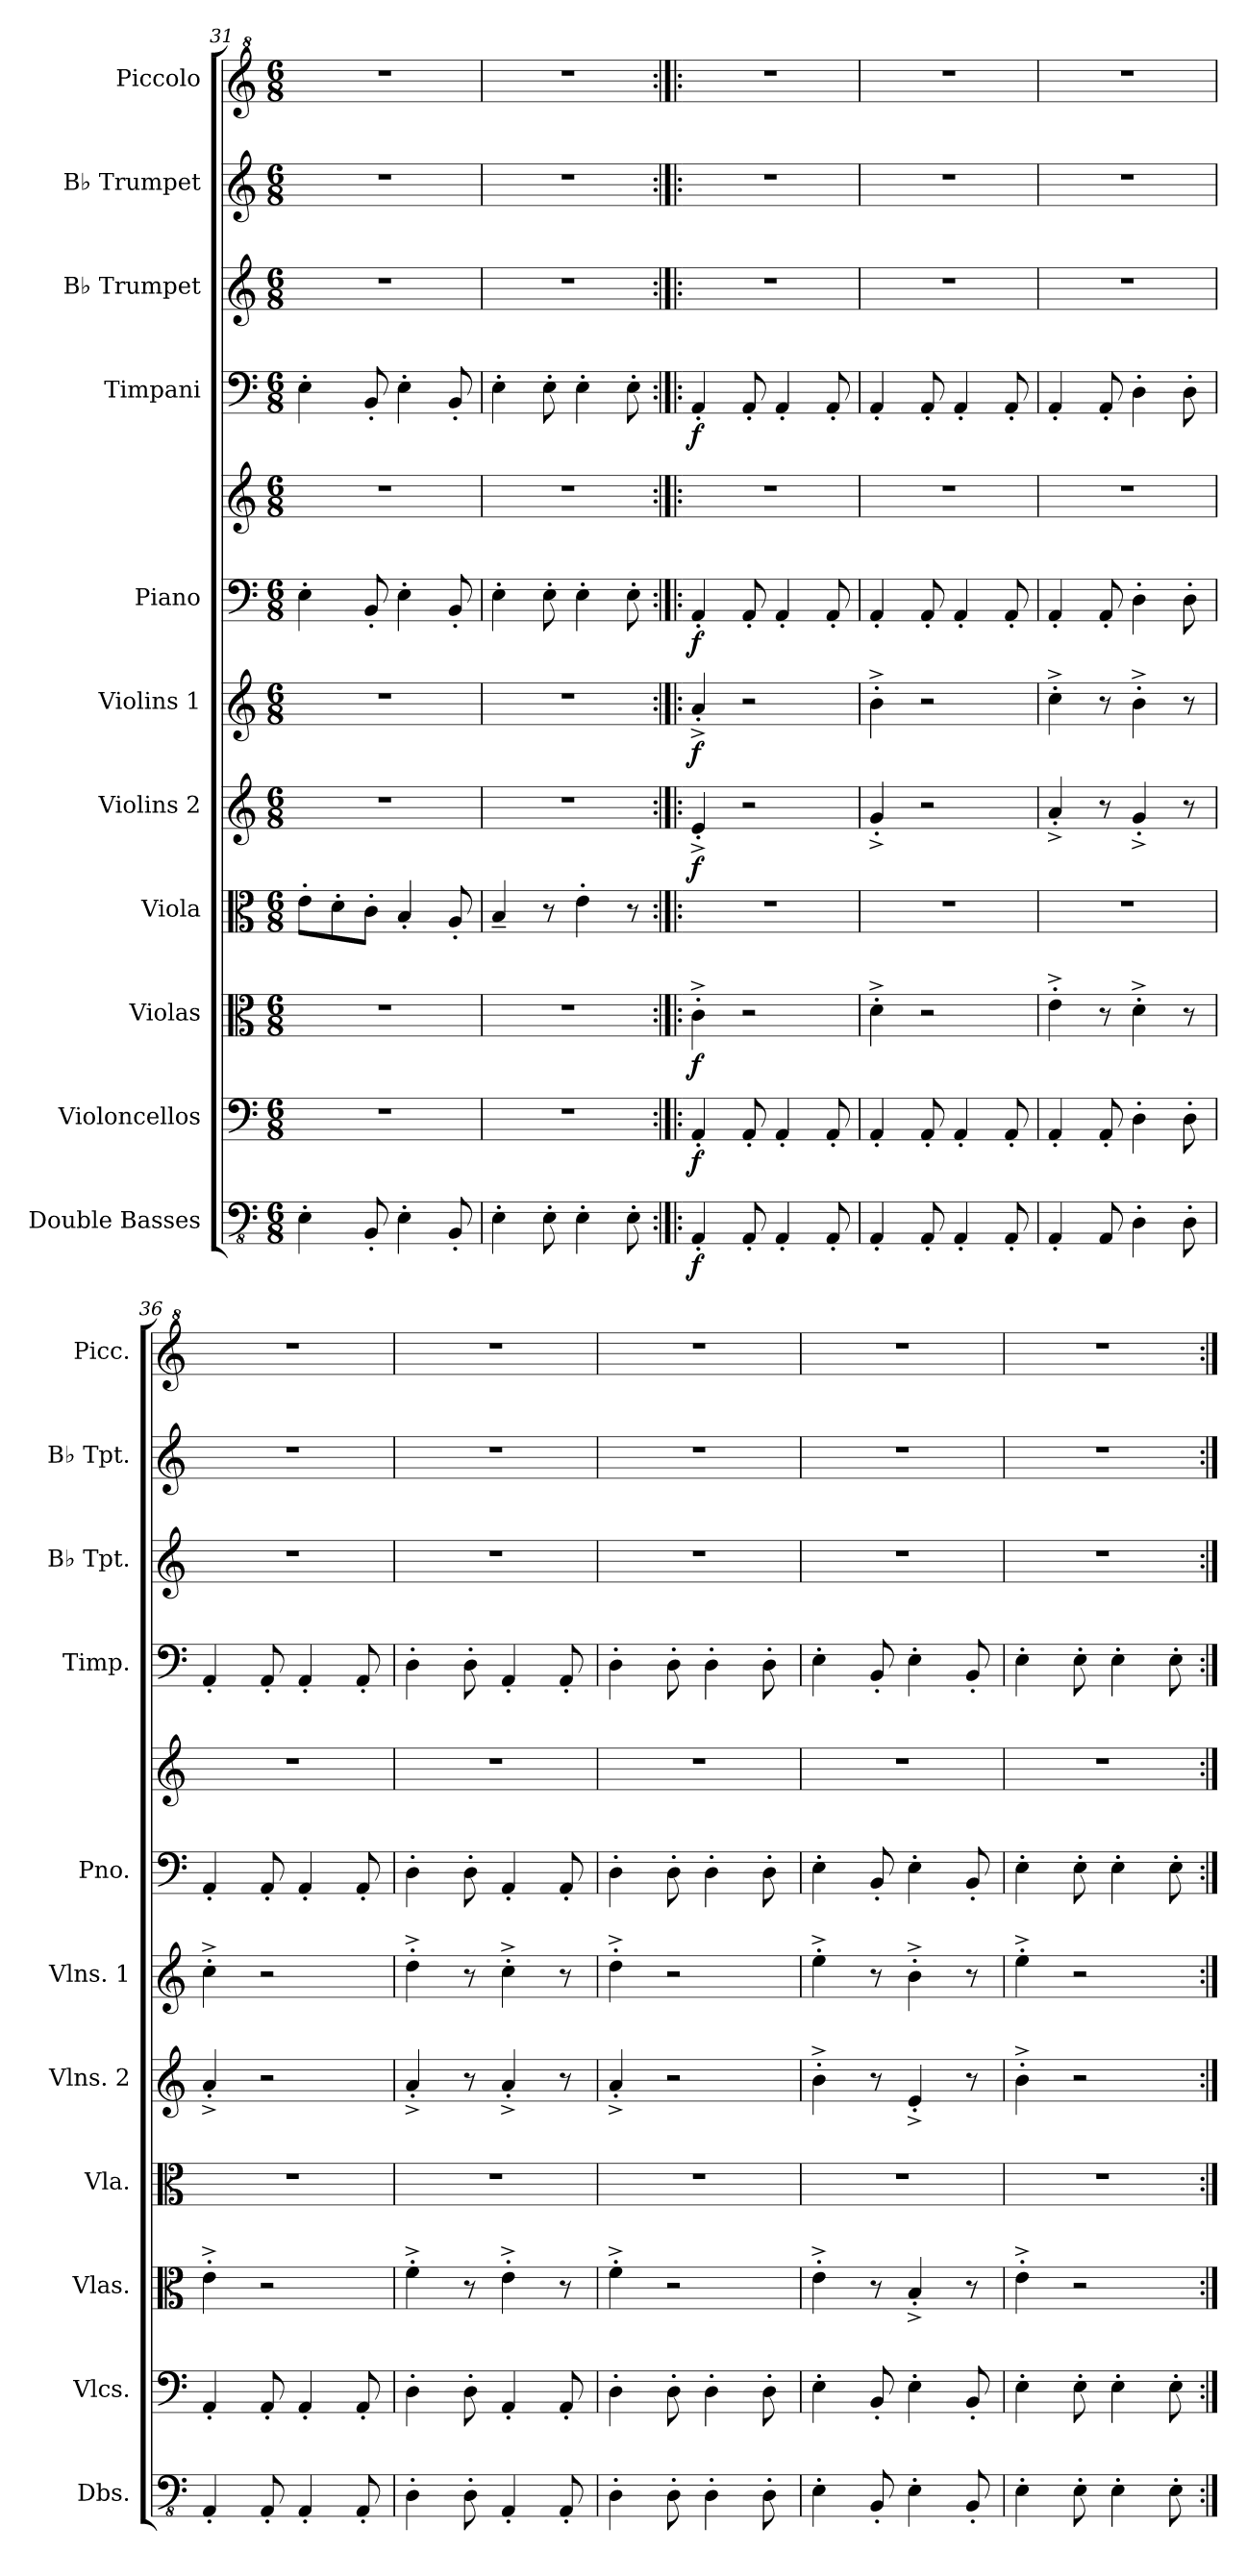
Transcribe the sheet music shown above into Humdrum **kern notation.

**kern	**dynam	**kern	**dynam	**kern	**dynam	**kern	**kern	**dynam	**kern	**dynam	**kern	**kern	**dynam	**kern	**dynam	**kern	**kern	**kern
*part11	*part11	*part10	*part10	*part9	*part9	*part8	*part7	*part7	*part6	*part6	*part5	*part5	*part5	*part4	*part4	*part3	*part2	*part1
*staff12	*staff12	*staff11	*staff11	*staff10	*staff10	*staff9	*staff8	*staff8	*staff7	*staff7	*staff6	*staff5	*staff5/6	*staff4	*staff4	*staff3	*staff2	*staff1
*I"Double Basses	*	*I"Violoncellos	*	*I"Violas	*	*I"Viola	*I"Violins 2	*	*I"Violins 1	*	*I"Piano	*	*	*I"Timpani	*	*I"B♭ Trumpet	*I"B♭ Trumpet	*I"Piccolo
*I'Dbs.	*	*I'Vlcs.	*	*I'Vlas.	*	*I'Vla.	*I'Vlns. 2	*	*I'Vlns. 1	*	*I'Pno.	*	*	*I'Timp.	*	*I'B♭ Tpt.	*I'B♭ Tpt.	*I'Picc.
*clefFv4	*	*clefF4	*	*clefC3	*	*clefC3	*clefG2	*	*clefG2	*	*clefF4	*clefG2	*	*clefF4	*	*clefG2	*clefG2	*clefG^2
*	*	*	*	*	*	*	*	*	*	*	*	*	*	*	*	*ITrd1c2	*ITrd1c2	*ITrd-7c-12
*k[]	*	*k[]	*	*k[]	*	*k[]	*k[]	*	*k[]	*	*k[]	*k[]	*	*k[]	*	*k[b-e-]	*k[b-e-]	*k[]
*C:	*	*C:	*	*C:	*	*C:	*C:	*	*C:	*	*C:	*C:	*	*C:	*	*B-:	*B-:	*C:
*M6/8	*	*M6/8	*	*M6/8	*	*M6/8	*M6/8	*	*M6/8	*	*M6/8	*M6/8	*	*M6/8	*	*M6/8	*M6/8	*M6/8
=31	=31	=31	=31	=31	=31	=31	=31	=31	=31	=31	=31	=31	=31	=31	=31	=31	=31	=31
4EE'\	.	2.r	.	2.r	.	8e'\L	2.r	.	2.r	.	4E'\	2.r	.	4E'\	.	2.r	2.r	2.r
.	.	.	.	.	.	8d'\	.	.	.	.	.	.	.	.	.	.	.	.
8BBB'/	.	.	.	.	.	8c'\J	.	.	.	.	8BB'/	.	.	8BB'/	.	.	.	.
4EE'\	.	.	.	.	.	4B'/	.	.	.	.	4E'\	.	.	4E'\	.	.	.	.
8BBB'/	.	.	.	.	.	8A'/	.	.	.	.	8BB'/	.	.	8BB'/	.	.	.	.
=32	=32	=32	=32	=32	=32	=32	=32	=32	=32	=32	=32	=32	=32	=32	=32	=32	=32	=32
4EE'\	.	2.r	.	2.r	.	4B~/	2.r	.	2.r	.	4E'\	2.r	.	4E'\	.	2.r	2.r	2.r
8EE'\	.	.	.	.	.	8r	.	.	.	.	8E'\	.	.	8E'\	.	.	.	.
4EE'\	.	.	.	.	.	4e'\	.	.	.	.	4E'\	.	.	4E'\	.	.	.	.
8EE'\	.	.	.	.	.	8r	.	.	.	.	8E'\	.	.	8E'\	.	.	.	.
!!LO:PB:g=z
=33:|!|:	=33:|!|:	=33:|!|:	=33:|!|:	=33:|!|:	=33:|!|:	=33:|!|:	=33:|!|:	=33:|!|:	=33:|!|:	=33:|!|:	=33:|!|:	=33:|!|:	=33:|!|:	=33:|!|:	=33:|!|:	=33:|!|:	=33:|!|:	=33:|!|:
!	!LO:DY:b	!	!LO:DY:b	!	!LO:DY:b	!	!	!LO:DY:b	!	!LO:DY:b	!	!	!LO:DY:b=2	!	!LO:DY:b	!	!	!
4AAA'/	f	4AA'/	f	4c'^\	f	2.r	4e'^/	f	4a'^/	f	4AA'/	2.r	f	4AA'/	f	2.r	2.r	2.r
8AAA'/	.	8AA'/	.	2r	.	.	2r	.	2r	.	8AA'/	.	.	8AA'/	.	.	.	.
4AAA'/	.	4AA'/	.	.	.	.	.	.	.	.	4AA'/	.	.	4AA'/	.	.	.	.
8AAA'/	.	8AA'/	.	.	.	.	.	.	.	.	8AA'/	.	.	8AA'/	.	.	.	.
=34	=34	=34	=34	=34	=34	=34	=34	=34	=34	=34	=34	=34	=34	=34	=34	=34	=34	=34
4AAA'/	.	4AA'/	.	4d'^\	.	2.r	4g'^/	.	4b'^\	.	4AA'/	2.r	.	4AA'/	.	2.r	2.r	2.r
8AAA'/	.	8AA'/	.	2r	.	.	2r	.	2r	.	8AA'/	.	.	8AA'/	.	.	.	.
4AAA'/	.	4AA'/	.	.	.	.	.	.	.	.	4AA'/	.	.	4AA'/	.	.	.	.
8AAA'/	.	8AA'/	.	.	.	.	.	.	.	.	8AA'/	.	.	8AA'/	.	.	.	.
=35	=35	=35	=35	=35	=35	=35	=35	=35	=35	=35	=35	=35	=35	=35	=35	=35	=35	=35
4AAA'/	.	4AA'/	.	4e'^\	.	2.r	4a'^/	.	4cc'^\	.	4AA'/	2.r	.	4AA'/	.	2.r	2.r	2.r
8AAA/	.	8AA'/	.	8r	.	.	8r	.	8r	.	8AA'/	.	.	8AA'/	.	.	.	.
4DD'\	.	4D'\	.	4d'^\	.	.	4g'^/	.	4b'^\	.	4D'\	.	.	4D'\	.	.	.	.
8DD'\	.	8D'\	.	8r	.	.	8r	.	8r	.	8D'\	.	.	8D'\	.	.	.	.
=36	=36	=36	=36	=36	=36	=36	=36	=36	=36	=36	=36	=36	=36	=36	=36	=36	=36	=36
4AAA'/	.	4AA'/	.	4e'^\	.	2.r	4a'^/	.	4cc'^\	.	4AA'/	2.r	.	4AA'/	.	2.r	2.r	2.r
8AAA'/	.	8AA'/	.	2r	.	.	2r	.	2r	.	8AA'/	.	.	8AA'/	.	.	.	.
4AAA'/	.	4AA'/	.	.	.	.	.	.	.	.	4AA'/	.	.	4AA'/	.	.	.	.
8AAA'/	.	8AA'/	.	.	.	.	.	.	.	.	8AA'/	.	.	8AA'/	.	.	.	.
=37	=37	=37	=37	=37	=37	=37	=37	=37	=37	=37	=37	=37	=37	=37	=37	=37	=37	=37
4DD'\	.	4D'\	.	4f'^\	.	2.r	4a'^/	.	4dd'^\	.	4D'\	2.r	.	4D'\	.	2.r	2.r	2.r
8DD'\	.	8D'\	.	8r	.	.	8r	.	8r	.	8D'\	.	.	8D'\	.	.	.	.
4AAA'/	.	4AA'/	.	4e'^\	.	.	4a'^/	.	4cc'^\	.	4AA'/	.	.	4AA'/	.	.	.	.
8AAA'/	.	8AA'/	.	8r	.	.	8r	.	8r	.	8AA'/	.	.	8AA'/	.	.	.	.
=38	=38	=38	=38	=38	=38	=38	=38	=38	=38	=38	=38	=38	=38	=38	=38	=38	=38	=38
4DD'\	.	4D'\	.	4f'^\	.	2.r	4a'^/	.	4dd'^\	.	4D'\	2.r	.	4D'\	.	2.r	2.r	2.r
8DD'\	.	8D'\	.	2r	.	.	2r	.	2r	.	8D'\	.	.	8D'\	.	.	.	.
4DD'\	.	4D'\	.	.	.	.	.	.	.	.	4D'\	.	.	4D'\	.	.	.	.
8DD'\	.	8D'\	.	.	.	.	.	.	.	.	8D'\	.	.	8D'\	.	.	.	.
=39	=39	=39	=39	=39	=39	=39	=39	=39	=39	=39	=39	=39	=39	=39	=39	=39	=39	=39
4EE'\	.	4E'\	.	4e'^\	.	2.r	4b'^\	.	4ee'^\	.	4E'\	2.r	.	4E'\	.	2.r	2.r	2.r
8BBB'/	.	8BB'/	.	8r	.	.	8r	.	8r	.	8BB'/	.	.	8BB'/	.	.	.	.
4EE'\	.	4E'\	.	4B'^/	.	.	4e'^/	.	4b'^\	.	4E'\	.	.	4E'\	.	.	.	.
8BBB'/	.	8BB'/	.	8r	.	.	8r	.	8r	.	8BB'/	.	.	8BB'/	.	.	.	.
!!LO:PB:g=z
=40	=40	=40	=40	=40	=40	=40	=40	=40	=40	=40	=40	=40	=40	=40	=40	=40	=40	=40
4EE'\	.	4E'\	.	4e'^\	.	2.r	4b'^\	.	4ee'^\	.	4E'\	2.r	.	4E'\	.	2.r	2.r	2.r
8EE'\	.	8E'\	.	2r	.	.	2r	.	2r	.	8E'\	.	.	8E'\	.	.	.	.
4EE'\	.	4E'\	.	.	.	.	.	.	.	.	4E'\	.	.	4E'\	.	.	.	.
8EE'\	.	8E'\	.	.	.	.	.	.	.	.	8E'\	.	.	8E'\	.	.	.	.
=:|!	=:|!	=:|!	=:|!	=:|!	=:|!	=:|!	=:|!	=:|!	=:|!	=:|!	=:|!	=:|!	=:|!	=:|!	=:|!	=:|!	=:|!	=:|!
*-	*-	*-	*-	*-	*-	*-	*-	*-	*-	*-	*-	*-	*-	*-	*-	*-	*-	*-
